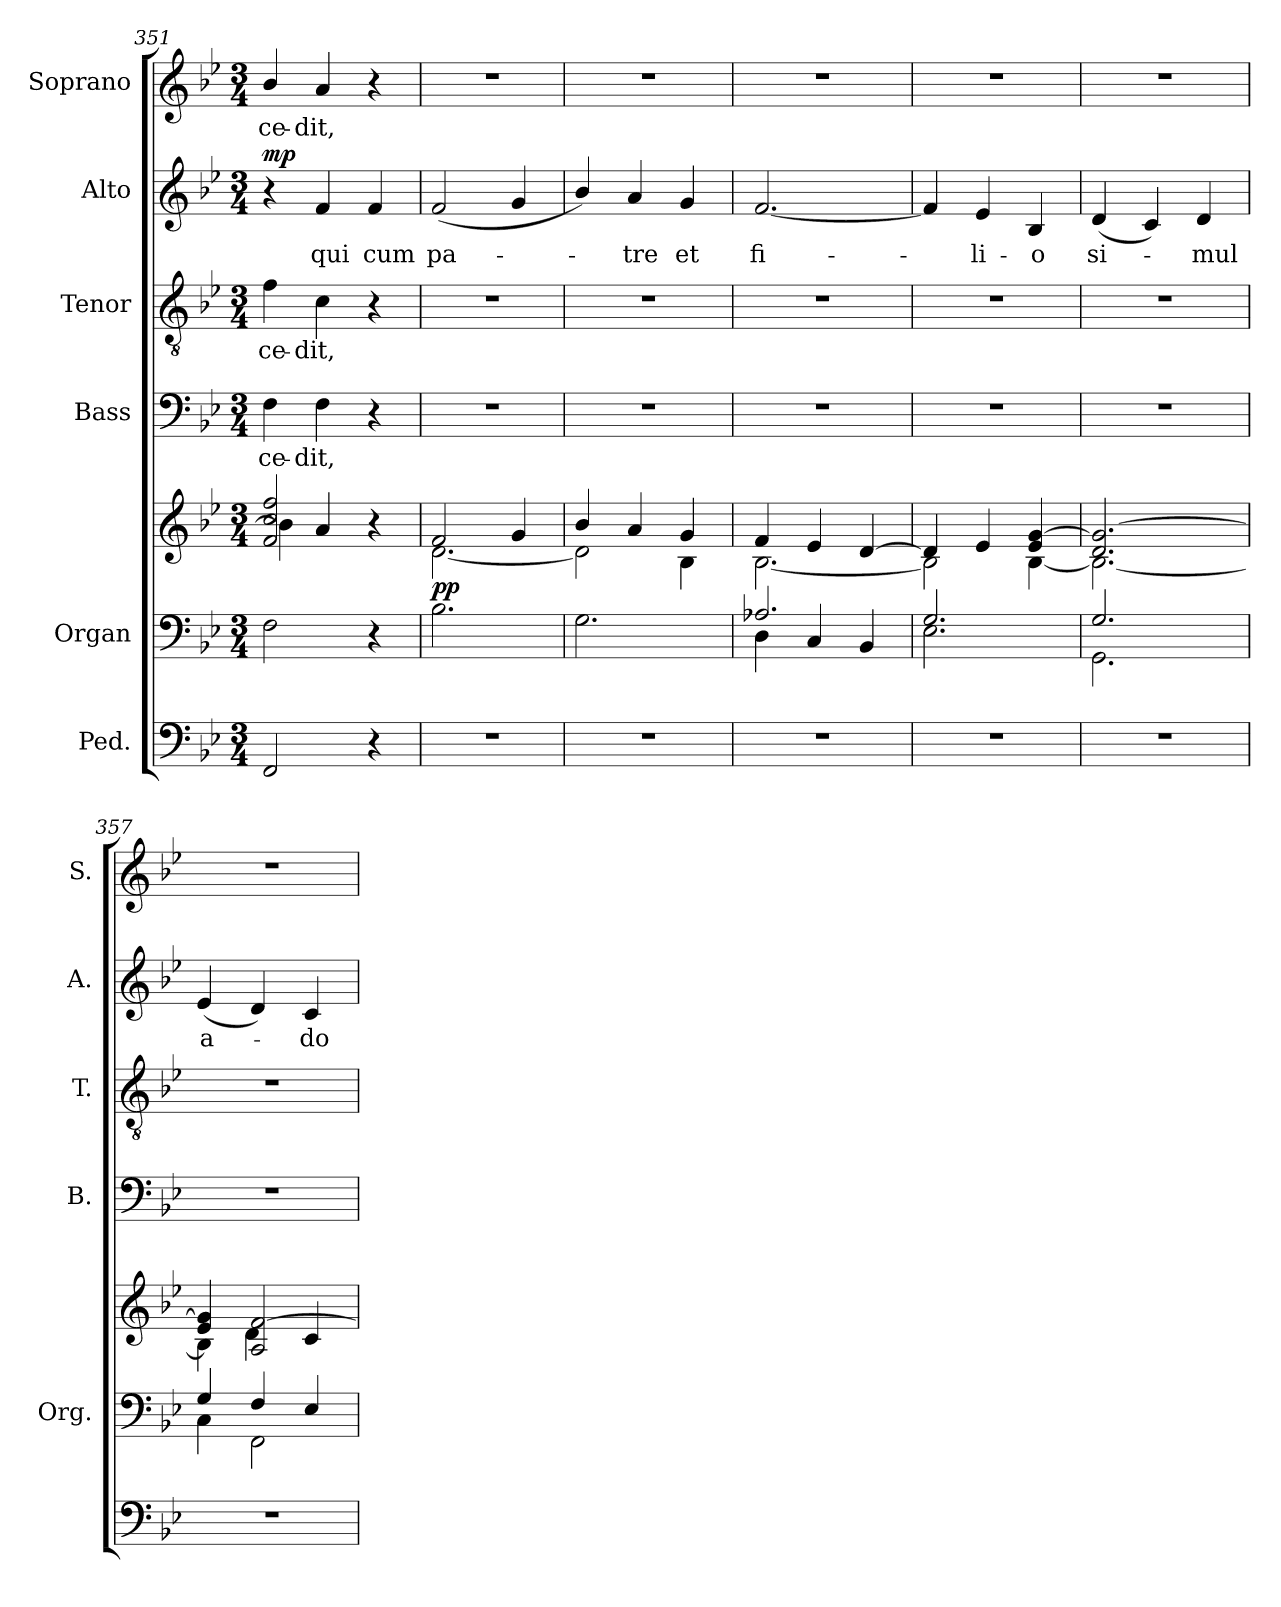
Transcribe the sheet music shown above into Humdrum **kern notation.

**kern	**kern	**kern	**dynam	**kern	**text	**kern	**text	**kern	**text	**dynam	**kern	**text
*part6	*part5	*part5	*part5	*part4	*part4	*part3	*part3	*part2	*part2	*part2	*part1	*part1
*staff7	*staff6	*staff5	*staff5/6	*staff4	*staff4	*staff3	*staff3	*staff2	*staff2	*staff2	*staff1	*staff1
*I"Ped.	*I"Organ	*	*	*I"Bass	*	*I"Tenor	*	*I"Alto	*	*	*I"Soprano	*
*	*I'Org.	*	*	*I'B.	*	*I'T.	*	*I'A.	*	*	*I'S.	*
*clefF4	*clefF4	*clefG2	*	*clefF4	*	*clefGv2	*	*clefG2	*	*	*clefG2	*
*	*	*	*	*	*	*ITrd7c12	*	*	*	*	*	*
*k[b-e-]	*k[b-e-]	*k[b-e-]	*	*k[b-e-]	*	*k[b-e-]	*	*k[b-e-]	*	*	*k[b-e-]	*
*B-:	*B-:	*B-:	*	*B-:	*	*B-:	*	*B-:	*	*	*B-:	*
*M3/4	*M3/4	*M3/4	*	*M3/4	*	*M3/4	*	*M3/4	*	*	*M3/4	*
=351	=351	=351	=351	=351	=351	=351	=351	=351	=351	=351	=351	=351
*	*	*^	*	*	*	*	*	*	*	*	*	*
!	!	!	!	!	!	!LO:LY:b:color=#000000	!	!	!	!	!	!	!
!	!	!	!	!	!	!	!	!LO:LY:b:color=#000000	!	!	!	!	!
!	!	!	!	!	!	!	!	!	!	!	!	!	!LO:LY:b:color=#000000
2FFi/	2Fi\	2fi/ 2cci 2ffi	4b-i\]	.	4Fi\	-ce-	4Fi\	-ce-	4r	.	mp	4b-i/	-ce-
!	!	!	!	!	!	!LO:LY:b:color=#000000	!	!	!	!	!	!	!
!	!	!	!	!	!	!	!	!LO:LY:b:color=#000000	!	!	!	!	!
!	!	!	!	!	!	!	!	!	!	!LO:LY:b:color=#000000	!	!	!
!	!	!	!	!	!	!	!	!	!	!	!	!	!LO:LY:b:color=#000000
.	.	.	4ai/	.	4Fi\	-dit,	4Ci\	-dit,	4fi/	qui	.	4ai/	-dit,
!	!	!	!	!	!	!	!	!	!	!LO:LY:b:color=#000000	!	!	!
4r	4r	4r	4ryy	.	4r	.	4r	.	4fi/	cum	.	4r	.
=352	=352	=352	=352	=352	=352	=352	=352	=352	=352	=352	=352	=352	=352
!LO:N:vis=1	!	!	!	!	!LO:N:vis=1	!	!LO:N:vis=1	!	!	!	!	!	!
!	!	!	!	!	!	!	!	!	!	!LO:LY:b:color=#000000	!	!LO:N:vis=1	!
2.r	2.B-i\	2fi/	[2.di\	pp	2.r	.	2.r	.	(2fi/	pa-	.	2.r	.
.	.	4gi/	.	.	.	.	.	.	4gi/	.	.	.	.
!!LO:PB:g=z
=353	=353	=353	=353	=353	=353	=353	=353	=353	=353	=353	=353	=353	=353
!LO:N:vis=1	!	!	!	!	!LO:N:vis=1	!	!LO:N:vis=1	!	!	!	!	!LO:N:vis=1	!
2.r	2.Gi\	4b-i/	2di\]	.	2.r	.	2.r	.	4b-i/)	.	.	2.r	.
!	!	!	!	!	!	!	!	!	!	!LO:LY:b:color=#000000	!	!	!
.	.	4ai/	.	.	.	.	.	.	4ai/	-tre	.	.	.
!	!	!	!	!	!	!	!	!	!	!LO:LY:b:color=#000000	!	!	!
.	.	4gi/	4B-i\	.	.	.	.	.	4gi/	et	.	.	.
=354	=354	=354	=354	=354	=354	=354	=354	=354	=354	=354	=354	=354	=354
!LO:N:vis=1	!	!	!	!	!LO:N:vis=1	!	!LO:N:vis=1	!	!	!	!	!	!
*	*^	*	*	*	*	*	*	*	*	*	*	*	*
!	!	!	!	!	!	!	!	!	!	!	!LO:LY:b:color=#000000	!	!LO:N:vis=1	!
2.r	2.A-Xi/	4Di\	4fi/	[2.B-i\	.	2.r	.	2.r	.	[2.fi/	fi-	.	2.r	.
.	.	4Ci/	4e-i/	.	.	.	.	.	.	.	.	.	.	.
.	.	4BB-i/	[4di/	.	.	.	.	.	.	.	.	.	.	.
=355	=355	=355	=355	=355	=355	=355	=355	=355	=355	=355	=355	=355	=355	=355
!LO:N:vis=1	!	!	!	!	!	!LO:N:vis=1	!	!LO:N:vis=1	!	!	!	!	!LO:N:vis=1	!
2.r	2.Gi/	2.E-i\	4di/]	2B-i\]	.	2.r	.	2.r	.	4fi/]	.	.	2.r	.
!	!	!	!	!	!	!	!	!	!	!	!LO:LY:b:color=#000000	!	!	!
.	.	.	4e-i/	.	.	.	.	.	.	4e-i/	-li-	.	.	.
!	!	!	!	!	!	!	!	!	!	!	!LO:LY:b:color=#000000	!	!	!
.	.	.	4e-i/ [4gi	[4B-i\	.	.	.	.	.	4B-i/	-o	.	.	.
=356	=356	=356	=356	=356	=356	=356	=356	=356	=356	=356	=356	=356	=356	=356
!LO:N:vis=1	!	!	!	!	!	!LO:N:vis=1	!	!LO:N:vis=1	!	!	!	!	!	!
!	!	!	!	!	!	!	!	!	!	!	!LO:LY:b:color=#000000	!	!LO:N:vis=1	!
2.r	2.Gi/	2.GGi\	2.di/ 2.gi_	2.B-i\_	.	2.r	.	2.r	.	(4di/	si-	.	2.r	.
.	.	.	.	.	.	.	.	.	.	4ci/)	.	.	.	.
!	!	!	!	!	!	!	!	!	!	!	!LO:LY:b:color=#000000	!	!	!
.	.	.	.	.	.	.	.	.	.	4di/	-mul	.	.	.
=357	=357	=357	=357	=357	=357	=357	=357	=357	=357	=357	=357	=357	=357	=357
!LO:N:vis=1	!	!	!	!	!	!LO:N:vis=1	!	!LO:N:vis=1	!	!	!	!	!	!
!	!	!	!	!	!	!	!	!	!	!	!LO:LY:b:color=#000000	!	!LO:N:vis=1	!
2.r	4Gi/	4Ci\	4e-i/ 4gi]	4B-i\]	.	2.r	.	2.r	.	(4e-i/	a-	.	2.r	.
.	4Fi/	2FFi\	2Ai/ [2fi	4di\	.	.	.	.	.	4di/)	.	.	.	.
!	!	!	!	!	!	!	!	!	!	!	!LO:LY:b:color=#000000	!	!	!
.	4E-i/	.	.	4ci/	.	.	.	.	.	4ci/	-do-	.	.	.
*	*v	*v	*	*	*	*	*	*	*	*	*	*	*	*
*	*	*v	*v	*	*	*	*	*	*	*	*	*	*
=	=	=	=	=	=	=	=	=	=	=	=	=
*-	*-	*-	*-	*-	*-	*-	*-	*-	*-	*-	*-	*-
